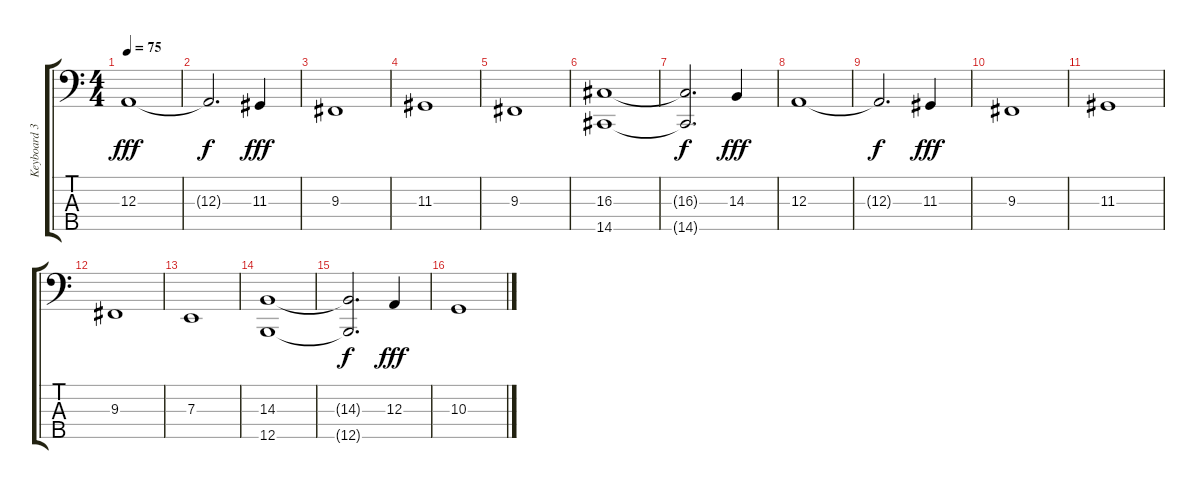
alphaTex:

\track ("Keyboard 3" "Keyboard 3") {instrument stringensemble1}
\staff {score tabs}
\tuning (G2 D2 A1 E1 B0) {hide}
\ts (4 4)
\tempo 75
\clef f4
\ks c
12.3.1{dy fff} |
12.3{t}.2{d dy f} 11.3.4{dy fff} |
9.3.1 |
11.3.1 |
9.3.1 |
(16.3 14.5).1 |
(16.3{t} 14.5{t}).2{d dy f} 14.3.4{dy fff} |
12.3.1 |
12.3{t}.2{d dy f} 11.3.4{dy fff} |
9.3.1 |
11.3.1 |
9.3.1 |
7.3.1 |
(14.3 12.5).1 |
(14.3{t} 12.5{t}).2{d dy f} 12.3.4{dy fff} |
10.3.1
